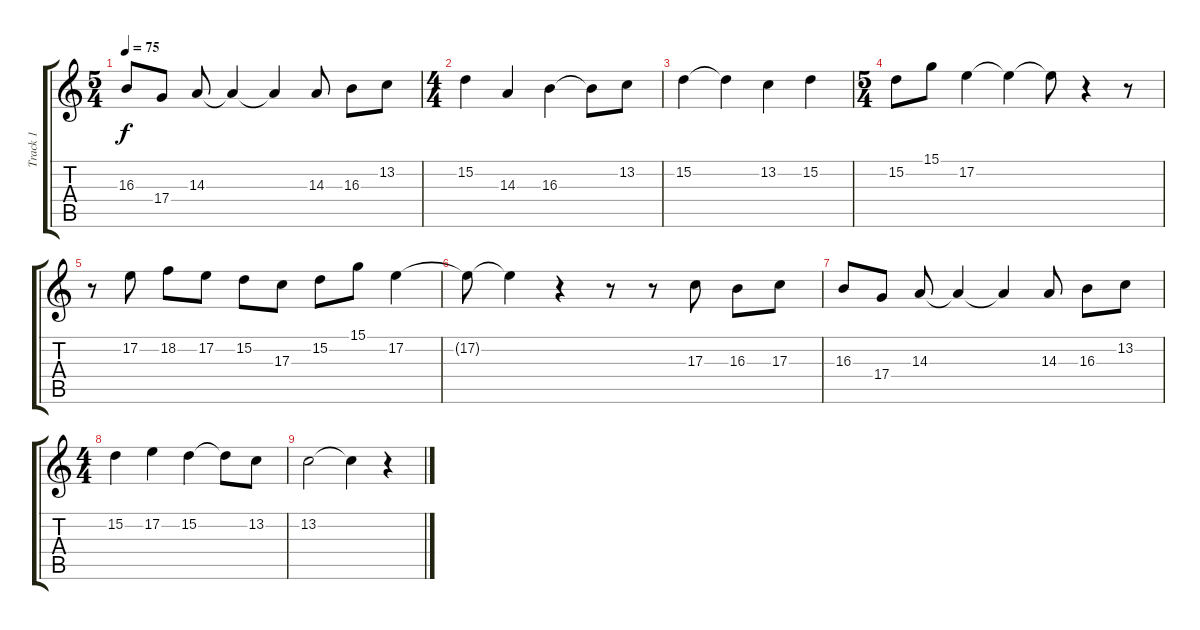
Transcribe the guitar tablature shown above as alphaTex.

\track ("Track 1" "Track 1") {instrument viola}
\staff {score tabs}
\tuning (E4 B3 G3 D3 A2 E2) {hide}
\ts (5 4)
\tempo 75
\clef g2
\ks c
16.3.8{dy f} 17.4.8 14.3.8 14.3{t}.4 14.3{t}.4 14.3.8 16.3.8 13.2.8 |
\ts (4 4)
15.2.4 14.3.4 16.3.4 16.3{t}.8 13.2.8 |
15.2.4 15.2{t}.4 13.2.4 15.2.4 |
\ts (5 4)
15.2.8 15.1.8 17.2.4 17.2{t}.4 17.2{t}.8 r.4 r.8 |
r.8 17.2.8 18.2.8 17.2.8 15.2.8 17.3.8 15.2.8 15.1.8 17.2.4 |
17.2{t}.8 17.2{t}.4 r.4 r.8 r.8 17.3.8 16.3.8 17.3.8 |
16.3.8 17.4.8 14.3.8 14.3{t}.4 14.3{t}.4 14.3.8 16.3.8 13.2.8 |
\ts (4 4)
15.2.4 17.2.4 15.2.4 15.2{t}.8 13.2.8 |
13.2.2 13.2{t}.4 r.4
